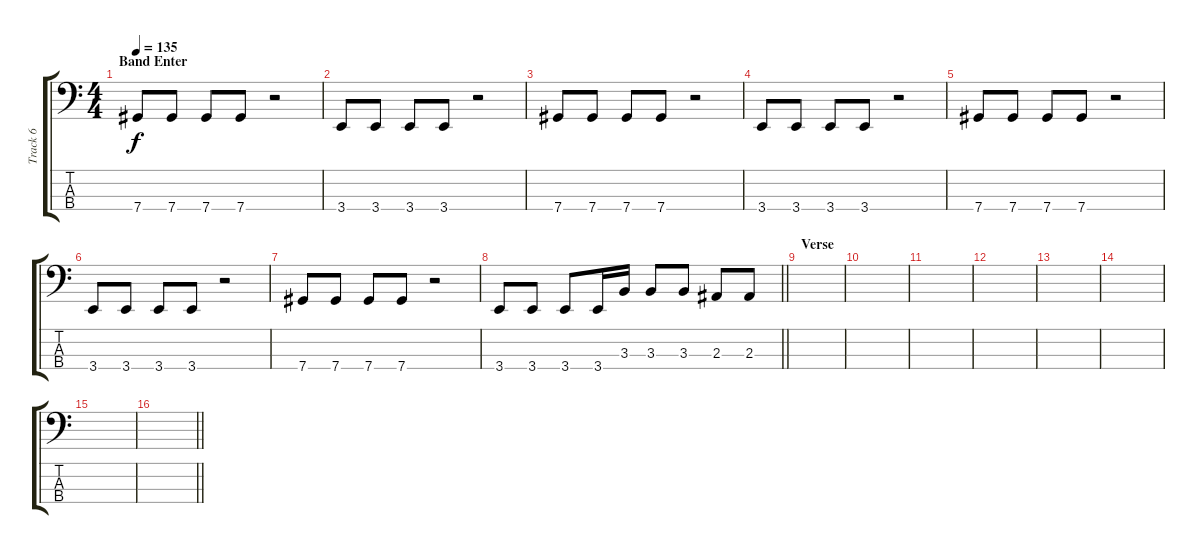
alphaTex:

\track ("Track 6" "Track 6") {instrument electricbassfinger}
\staff {score tabs}
\tuning (Gb2 Db2 Ab1 Db1) {hide}
\ts (4 4)
\section ("" "Band Enter")
\tempo 135
\clef f4
\ks c
7.4.8{dy f} 7.4.8 7.4.8 7.4.8 r.2 |
3.4.8 3.4.8 3.4.8 3.4.8 r.2 |
7.4.8 7.4.8 7.4.8 7.4.8 r.2 |
3.4.8 3.4.8 3.4.8 3.4.8 r.2 |
7.4.8 7.4.8 7.4.8 7.4.8 r.2 |
3.4.8 3.4.8 3.4.8 3.4.8 r.2 |
7.4.8 7.4.8 7.4.8 7.4.8 r.2 |
\barLineRight lightlight
3.4.8 3.4.8 3.4.8 3.4.16 3.3.16 3.3.8 3.3.8 2.3.8 2.3.8 |
\section ("" "Verse")
|
|
|
|
|
|
|
\barLineRight lightlight
